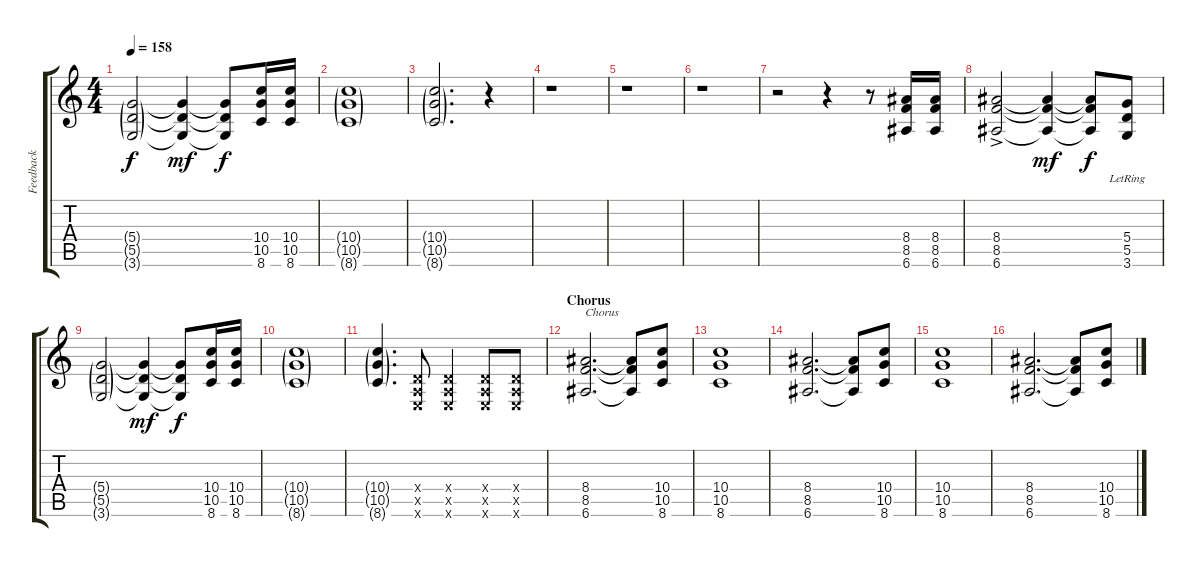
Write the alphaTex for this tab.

\track ("Feedback" "Feedback") {instrument distortionguitar}
\staff {score tabs}
\tuning (E4 B3 G3 D3 A2 E2) {hide}
\ts (4 4)
\tempo 158
\clef g2
\ks c
(5.4{g} 5.5{g} 3.6{g}).2{dy f} (5.4{t} 5.5{t} 3.6{t}).4{dy mf} (5.4{t} 5.5{t} 3.6{t}).8{dy f} (10.4 10.5 8.6).16 (10.4 10.5 8.6).16 |
(10.4{g} 10.5{g} 8.6{g}).1 |
(10.4{g} 10.5{g} 8.6{g}).2{d} r.4 |
r.1 |
r.1 |
r.1 |
r.2 r.4 r.8 (8.4 8.5 6.6).16 (8.4 8.5 6.6).16 |
(8.4 8.5 6.6{ac}).2 (8.4{t} 8.5{t} 6.6{t}).4{dy mf} (8.4{t} 8.5{t} 6.6{t}).8{dy f} (5.4{lr} 5.5{lr} 3.6).8 |
(5.4{g} 5.5{g} 3.6{g}).2 (5.4{t} 5.5{t} 3.6{t}).4{dy mf} (5.4{t} 5.5{t} 3.6{t}).8{dy f} (10.4 10.5 8.6).16 (10.4 10.5 8.6).16 |
(10.4{g} 10.5{g} 8.6{g}).1 |
(10.4{g} 10.5{g} 8.6{g}).4{d} (0.4{x} 0.5{x} 0.6{x}).8 (0.4{x} 0.5{x} 0.6{x}).4 (0.4{x} 0.5{x} 0.6{x}).8 (0.4{x} 0.5{x} 0.6{x}).8 |
\section ("" "Chorus")
(8.4 8.5 6.6).2{d txt "Chorus"} (8.4{t} 8.5{t} 6.6{t}).8 (10.4 10.5 8.6).8 |
(10.4 10.5 8.6).1 |
(8.4 8.5 6.6).2{d} (8.4{t} 8.5{t} 6.6{t}).8 (10.4 10.5 8.6).8 |
(10.4 10.5 8.6).1 |
(8.4 8.5 6.6).2{d} (8.4{t} 8.5{t} 6.6{t}).8 (10.4 10.5 8.6).8
